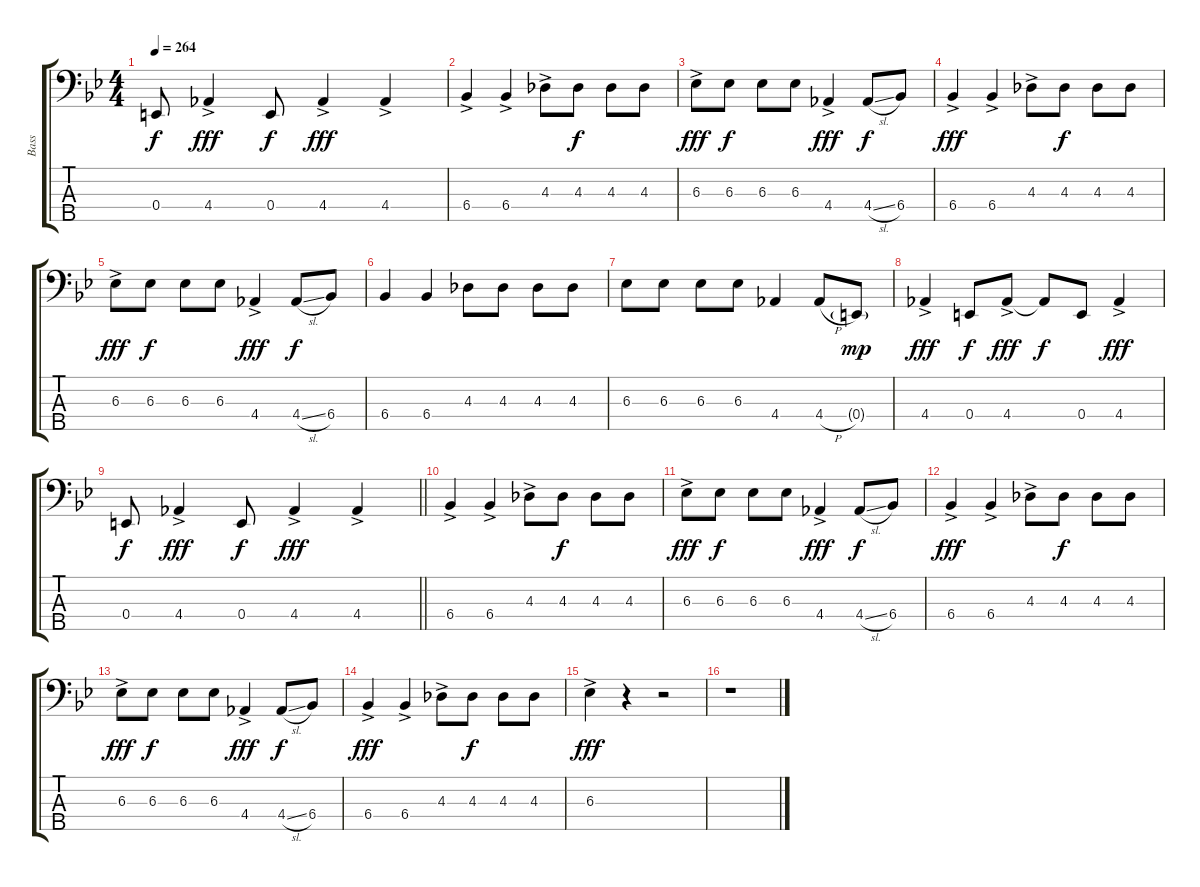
\track ("Bass" "Bass") {instrument electricbasspick}
\staff {score tabs}
\tuning (G2 D2 A1 E1 B0) {hide}
\ts (4 4)
\tempo 264
\clef f4
\ks gminor
0.4.8{dy f} 4.4{ac}.4{dy fff} 0.4.8{dy f} 4.4{ac}.4{dy fff} 4.4{ac}.4 |
6.4{ac}.4 6.4{ac}.4 4.3{ac}.8 4.3.8{dy f} 4.3.8 4.3.8 |
6.3{ac}.8{dy fff} 6.3.8{dy f} 6.3.8 6.3.8 4.4{ac}.4{dy fff} 4.4{sl}.8{dy f} 6.4.8 |
6.4{ac}.4{dy fff} 6.4{ac}.4 4.3{ac}.8 4.3.8{dy f} 4.3.8 4.3.8 |
6.3{ac}.8{dy fff} 6.3.8{dy f} 6.3.8 6.3.8 4.4{ac}.4{dy fff} 4.4{sl}.8{dy f} 6.4.8 |
6.4.4 6.4.4 4.3.8 4.3.8 4.3.8 4.3.8 |
6.3.8 6.3.8 6.3.8 6.3.8 4.4.4 4.4{h}.8 0.4{g}.8{dy mp} |
4.4{ac}.4{dy fff} 0.4.8{dy f} 4.4{ac}.8{dy fff} 4.4{t}.8{dy f} 0.4.8 4.4{ac}.4{dy fff} |
\barLineRight lightlight
0.4.8{dy f} 4.4{ac}.4{dy fff} 0.4.8{dy f} 4.4{ac}.4{dy fff} 4.4{ac}.4 |
6.4{ac}.4 6.4{ac}.4 4.3{ac}.8 4.3.8{dy f} 4.3.8 4.3.8 |
6.3{ac}.8{dy fff} 6.3.8{dy f} 6.3.8 6.3.8 4.4{ac}.4{dy fff} 4.4{sl}.8{dy f} 6.4.8 |
6.4{ac}.4{dy fff} 6.4{ac}.4 4.3{ac}.8 4.3.8{dy f} 4.3.8 4.3.8 |
6.3{ac}.8{dy fff} 6.3.8{dy f} 6.3.8 6.3.8 4.4{ac}.4{dy fff} 4.4{sl}.8{dy f} 6.4.8 |
6.4{ac}.4{dy fff} 6.4{ac}.4 4.3{ac}.8 4.3.8{dy f} 4.3.8 4.3.8 |
6.3{ac}.4{dy fff} r.4 r.2 |
r.1
